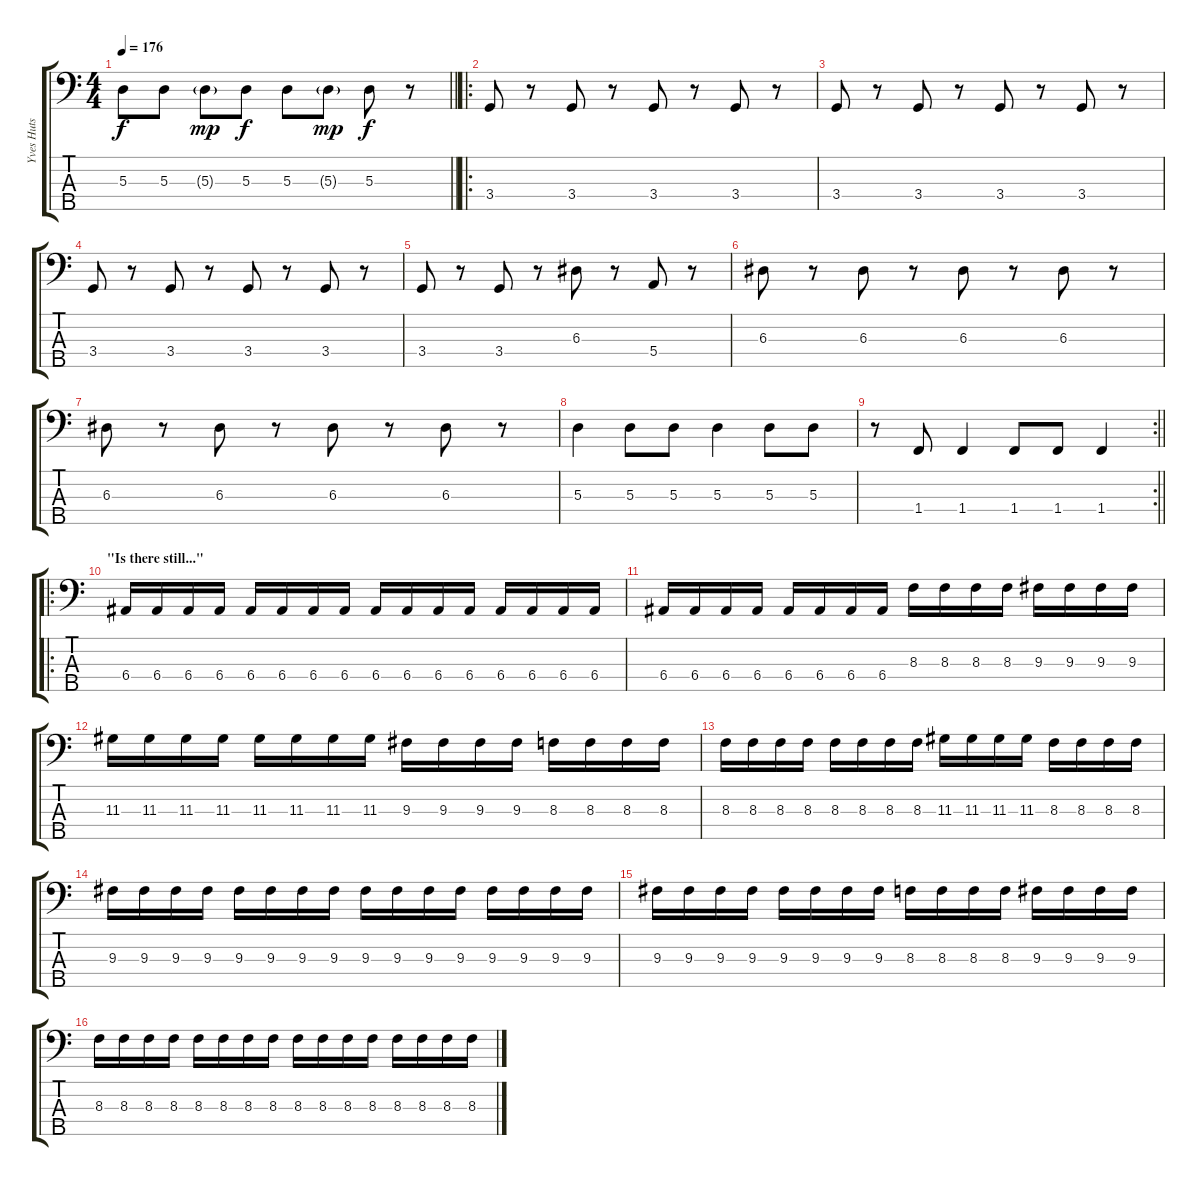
\track ("Yves Huts" "Yves Huts") {instrument electricbasspick}
\staff {score tabs}
\tuning (G2 D2 A1 E1 B0) {hide}
\ts (4 4)
\tempo 176
\clef f4
\barLineRight lightlight
\ks c
5.3.8{dy f} 5.3.8 5.3{g}.8{dy mp} 5.3.8{dy f} 5.3.8 5.3{g}.8{dy mp} 5.3.8{dy f} r.8 |
\ro
\section ("" "")
3.4.8 r.8 3.4.8 r.8 3.4.8 r.8 3.4.8 r.8 |
3.4.8 r.8 3.4.8 r.8 3.4.8 r.8 3.4.8 r.8 |
3.4.8 r.8 3.4.8 r.8 3.4.8 r.8 3.4.8 r.8 |
3.4.8 r.8 3.4.8 r.8 6.3.8 r.8 5.4.8 r.8 |
6.3.8 r.8 6.3.8 r.8 6.3.8 r.8 6.3.8 r.8 |
6.3.8 r.8 6.3.8 r.8 6.3.8 r.8 6.3.8 r.8 |
5.3.4 5.3.8 5.3.8 5.3.4 5.3.8 5.3.8 |
\rc 2
\barLineRight lightlight
r.8 1.4.8 1.4.4 1.4.8 1.4.8 1.4.4 |
\ro
\section ("" "\"Is there still...\"")
6.4.16 6.4.16 6.4.16 6.4.16 6.4.16 6.4.16 6.4.16 6.4.16 6.4.16 6.4.16 6.4.16 6.4.16 6.4.16 6.4.16 6.4.16 6.4.16 |
6.4.16 6.4.16 6.4.16 6.4.16 6.4.16 6.4.16 6.4.16 6.4.16 8.3.16 8.3.16 8.3.16 8.3.16 9.3.16 9.3.16 9.3.16 9.3.16 |
11.3.16 11.3.16 11.3.16 11.3.16 11.3.16 11.3.16 11.3.16 11.3.16 9.3.16 9.3.16 9.3.16 9.3.16 8.3.16 8.3.16 8.3.16 8.3.16 |
8.3.16 8.3.16 8.3.16 8.3.16 8.3.16 8.3.16 8.3.16 8.3.16 11.3.16 11.3.16 11.3.16 11.3.16 8.3.16 8.3.16 8.3.16 8.3.16 |
9.3.16 9.3.16 9.3.16 9.3.16 9.3.16 9.3.16 9.3.16 9.3.16 9.3.16 9.3.16 9.3.16 9.3.16 9.3.16 9.3.16 9.3.16 9.3.16 |
9.3.16 9.3.16 9.3.16 9.3.16 9.3.16 9.3.16 9.3.16 9.3.16 8.3.16 8.3.16 8.3.16 8.3.16 9.3.16 9.3.16 9.3.16 9.3.16 |
8.3.16 8.3.16 8.3.16 8.3.16 8.3.16 8.3.16 8.3.16 8.3.16 8.3.16 8.3.16 8.3.16 8.3.16 8.3.16 8.3.16 8.3.16 8.3.16
